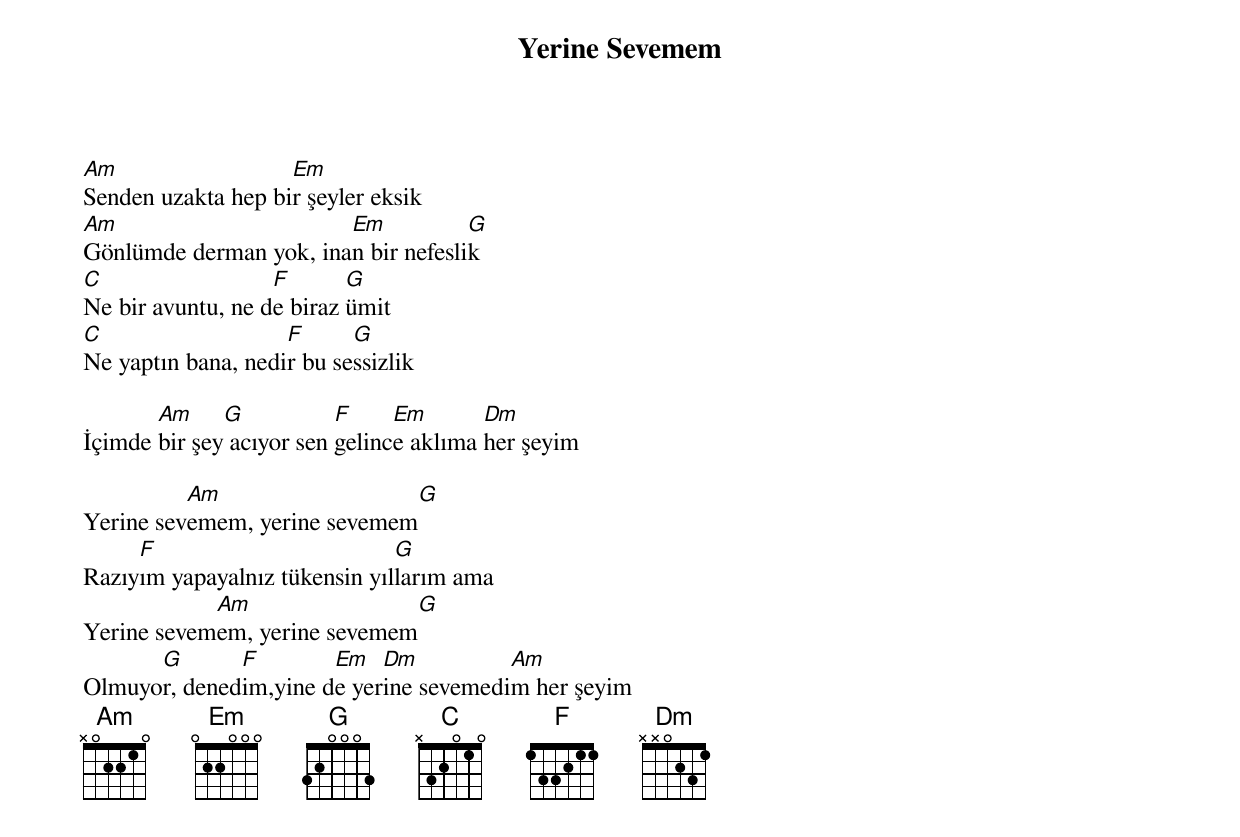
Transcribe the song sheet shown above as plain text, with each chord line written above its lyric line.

{title: Yerine Sevemem}
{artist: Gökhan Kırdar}

Am                  Em
Senden uzakta hep bir şeyler eksik
Am                      Em           G
Gönlümde derman yok, inan bir nefeslik
C                  F       G
Ne bir avuntu, ne de biraz ümit
C                   F      G
Ne yaptın bana, nedir bu sessizlik

       Am     G           F     Em       Dm
İçimde bir şey acıyor sen gelince aklıma her şeyim

          Am                   G
Yerine sevemem, yerine sevemem
     F                         G
Razıyım yapayalnız tükensin yıllarım ama
            Am                G
Yerine sevemem, yerine sevemem
      G       F        Em   Dm          Am
Olmuyor, denedim,yine de yerine sevemedim her şeyim
